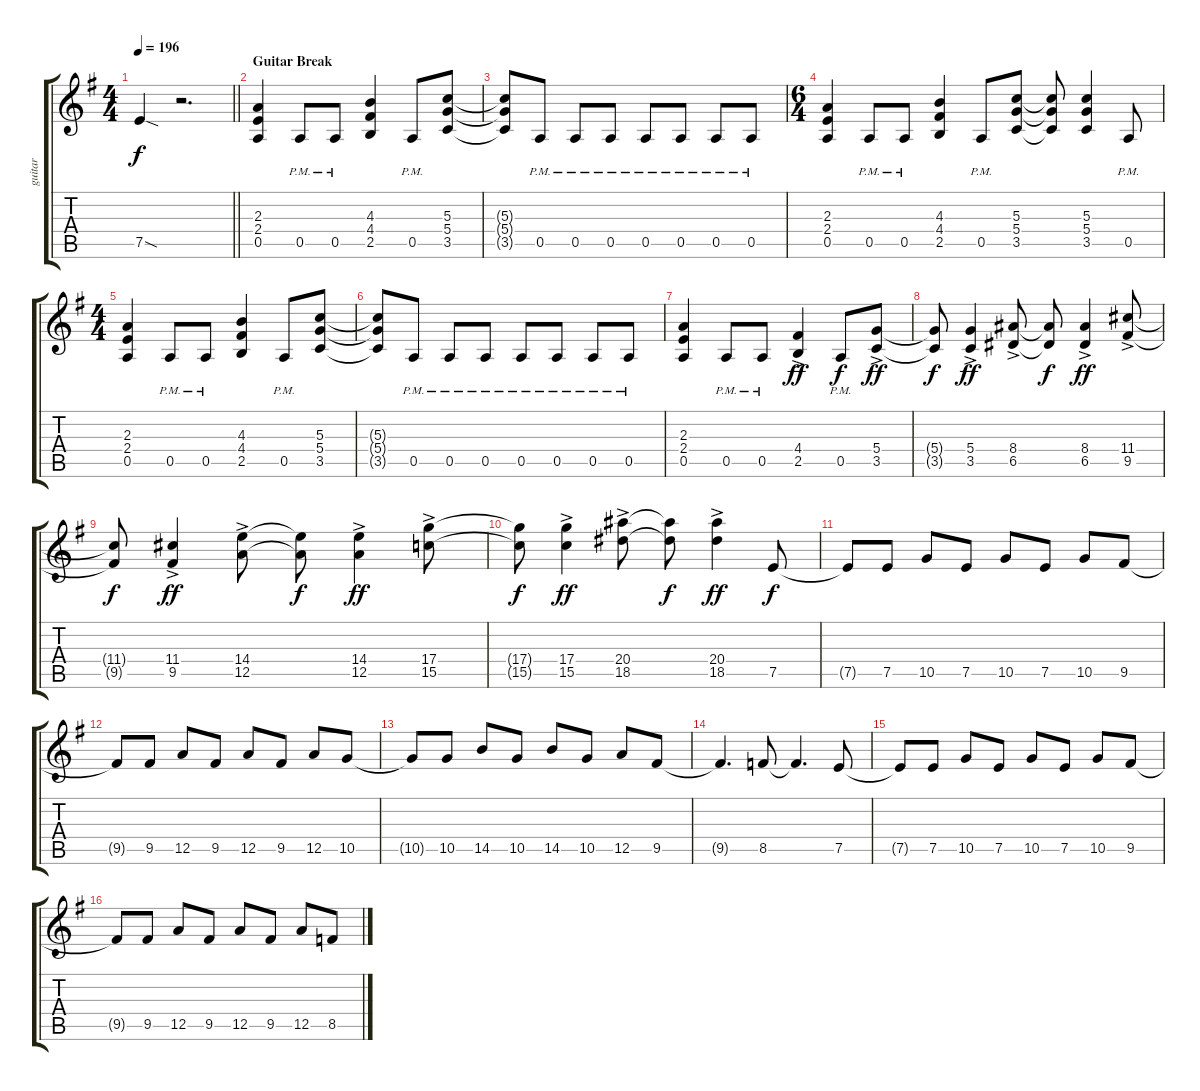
\track ("guitar" "guitar") {instrument distortionguitar}
\staff {score tabs}
\tuning (E4 B3 G3 D3 A2 E2) {hide}
\ts (4 4)
\tempo 196
\clef g2
\barLineRight lightlight
\ks g
7.5{sod t}.4{dy f} r.2{d} |
\section ("" "Guitar Break")
(2.3 2.4 0.5).4 0.5{pm}.8 0.5{pm}.8 (4.3 4.4 2.5).4 0.5{pm}.8 (5.3 5.4 3.5).8 |
(5.3{t} 5.4{t} 3.5{t}).8 0.5{pm}.8 0.5{pm}.8 0.5{pm}.8 0.5{pm}.8 0.5{pm}.8 0.5{pm}.8 0.5{pm}.8 |
\ts (6 4)
(2.3 2.4 0.5).4 0.5{pm}.8 0.5{pm}.8 (4.3 4.4 2.5).4 0.5{pm}.8 (5.3 5.4 3.5).8 (5.3{t} 5.4{t} 3.5{t}).8 (5.3 5.4 3.5).4 0.5{pm}.8 |
\ts (4 4)
(2.3 2.4 0.5).4 0.5{pm}.8 0.5{pm}.8 (4.3 4.4 2.5).4 0.5{pm}.8 (5.3 5.4 3.5).8 |
(5.3{t} 5.4{t} 3.5{t}).8 0.5{pm}.8 0.5{pm}.8 0.5{pm}.8 0.5{pm}.8 0.5{pm}.8 0.5{pm}.8 0.5{pm}.8 |
(2.3 2.4 0.5).4 0.5{pm}.8 0.5{pm}.8 (4.4{ac} 2.5{ac}).4{dy ff} 0.5{pm}.8{dy f} (5.4{ac} 3.5{ac}).8{dy ff} |
(5.4{t} 3.5{t}).8{dy f} (5.4{ac} 3.5{ac}).4{dy ff} (8.4{ac} 6.5{ac}).8 (8.4{t} 6.5{t}).8{dy f} (8.4{ac} 6.5{ac}).4{dy ff} (11.4{ac} 9.5{ac}).8 |
(11.4{t} 9.5{t}).8{dy f} (11.4{ac} 9.5{ac}).4{dy ff} (14.4{ac} 12.5{ac}).8 (14.4{t} 12.5{t}).8{dy f} (14.4{ac} 12.5{ac}).4{dy ff} (17.4{ac} 15.5{ac}).8 |
(17.4{t} 15.5{t}).8{dy f} (17.4{ac} 15.5{ac}).4{dy ff} (20.4{ac} 18.5{ac}).8 (20.4{t} 18.5{t}).8{dy f} (20.4{ac} 18.5{ac}).4{dy ff} 7.5.8{dy f} |
7.5{t}.8 7.5.8 10.5.8 7.5.8 10.5.8 7.5.8 10.5.8 9.5.8 |
9.5{t}.8 9.5.8 12.5.8 9.5.8 12.5.8 9.5.8 12.5.8 10.5.8 |
10.5{t}.8 10.5.8 14.5.8 10.5.8 14.5.8 10.5.8 12.5.8 9.5.8 |
9.5{t}.4{d} 8.5.8 8.5{t}.4{d} 7.5.8 |
7.5{t}.8 7.5.8 10.5.8 7.5.8 10.5.8 7.5.8 10.5.8 9.5.8 |
9.5{t}.8 9.5.8 12.5.8 9.5.8 12.5.8 9.5.8 12.5.8 8.5.8
